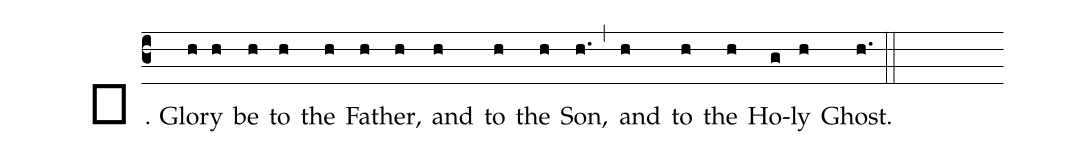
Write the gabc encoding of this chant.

%%
(c3)℣. Glo(h)ry(h) be(h) to(h) the(h) Fa(h)ther,(h) and(h) to(h) the(h) Son,(h.) (,) and(h) to(h) the(h) Ho(g)ly(h) Ghost.(h.) (::)
